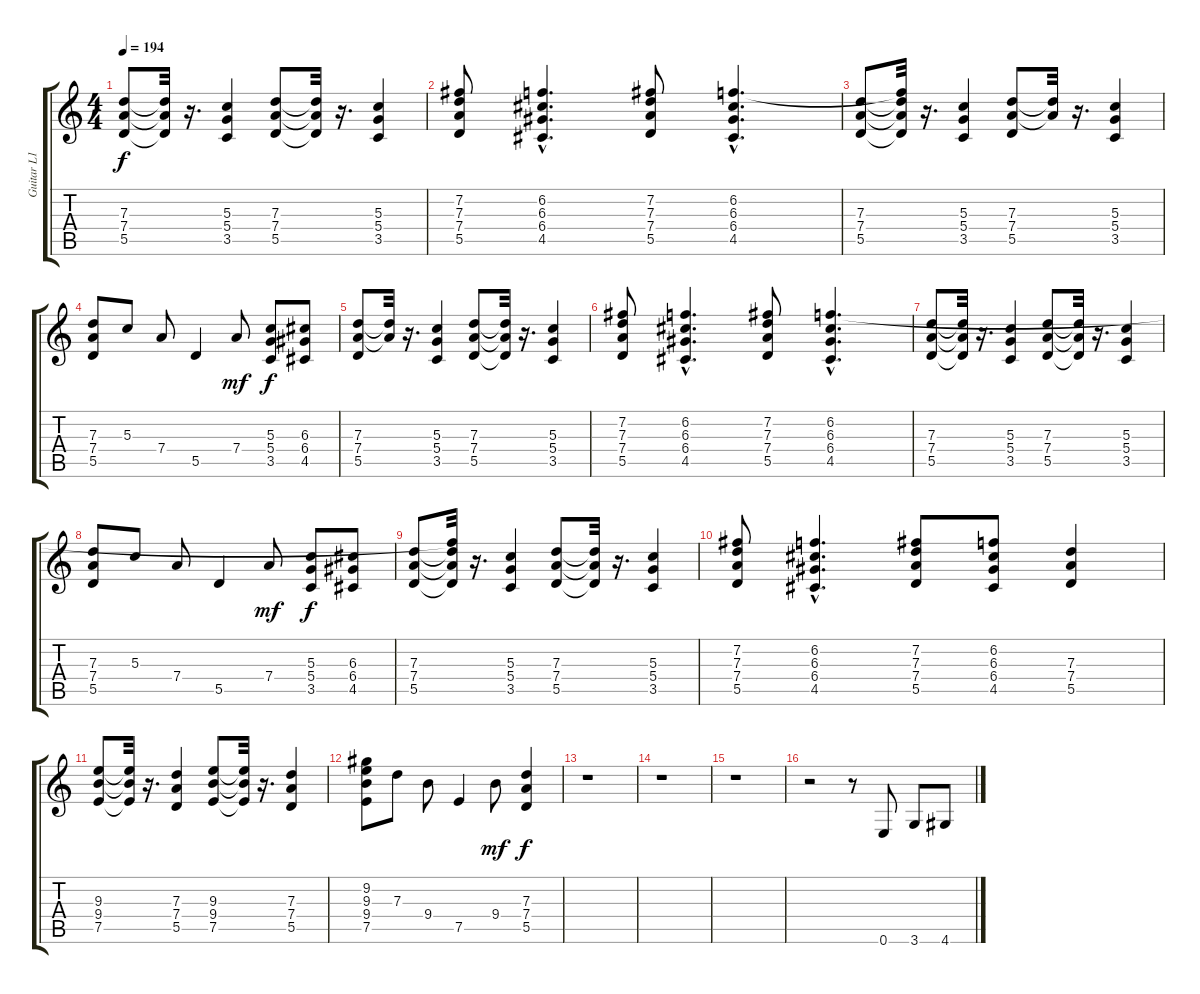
\track ("Guitar L1" "Guitar L1") {instrument overdrivenguitar}
\staff {score tabs}
\tuning (E4 B3 G3 D3 A2 E2) {hide}
\ts (4 4)
\tempo 194
\clef g2
\ks c
(7.3 7.4 5.5).8{dy f} (7.3{t} 7.4{t} 5.5{t}).32 r.16{d} (5.3 5.4 3.5).4 (7.3 7.4 5.5).8 (7.3{t} 7.4{t} 5.5{t}).32 r.16{d} (5.3 5.4 3.5).4 |
(7.2 7.3 7.4 5.5).8 (6.2{hac} 6.3{hac} 6.4{hac} 4.5{hac}).4{d} (7.2 7.3 7.4 5.5).8 (6.2{hac} 6.3{hac} 6.4{hac} 4.5{hac}).4{d} |
(7.3 7.4 5.5).8 (6.2{t} 7.3{t} 7.4{t} 5.5{t}).32 r.16{d} (5.3 5.4 3.5).4 (7.3 7.4 5.5).8 (7.3{t} 7.4{t}).32 r.16{d} (5.3 5.4 3.5).4 |
(7.3 7.4 5.5).8 5.3.8 7.4.8 5.5.4 7.4.8{dy mf} (5.3 5.4 3.5).8{dy f} (6.3 6.4 4.5).8 |
(7.3 7.4 5.5).8 (7.3{t} 7.4{t}).32 r.16{d} (5.3 5.4 3.5).4 (7.3 7.4 5.5).8 (7.3{t} 7.4{t} 5.5{t}).32 r.16{d} (5.3 5.4 3.5).4 |
(7.2 7.3 7.4 5.5).8 (6.2{hac} 6.3{hac} 6.4{hac} 4.5{hac}).4{d} (7.2 7.3 7.4 5.5).8 (6.2{hac} 6.3{hac} 6.4{hac} 4.5{hac}).4{d} |
(7.3 7.4 5.5).8 (7.3{t} 7.4{t} 5.5{t}).32 r.16{d} (5.3 5.4 3.5).4 (7.3 7.4 5.5).8 (7.3{t} 7.4{t} 5.5{t}).32 r.16{d} (5.3 5.4 3.5).4 |
(7.3 7.4 5.5).8 5.3.8 7.4.8 5.5.4 7.4.8{dy mf} (5.3 5.4 3.5).8{dy f} (6.3 6.4 4.5).8 |
(7.3 7.4 5.5).8 (6.2{t} 7.3{t} 7.4{t} 5.5{t}).32 r.16{d} (5.3 5.4 3.5).4 (7.3 7.4 5.5).8 (7.3{t} 7.4{t} 5.5{t}).32 r.16{d} (5.3 5.4 3.5).4 |
(7.2 7.3 7.4 5.5).8 (6.2{hac} 6.3{hac} 6.4{hac} 4.5{hac}).4{d} (7.2 7.3 7.4 5.5).8 (6.2 6.3 6.4 4.5).8 (7.3 7.4 5.5).4 |
(9.3 9.4 7.5).8 (9.3{t} 9.4{t} 7.5{t}).32 r.16{d} (7.3 7.4 5.5).4 (9.3 9.4 7.5).8 (9.3{t} 9.4{t} 7.5{t}).32 r.16{d} (7.3 7.4 5.5).4 |
(9.2 9.3 9.4 7.5).8 7.3.8 9.4.8 7.5.4 9.4.8{dy mf} (7.3 7.4 5.5).4{dy f} |
r.1 |
r.1 |
r.1 |
r.2 r.8 0.6.8{instrument electricguitarmuted} 3.6.8 4.6.8
